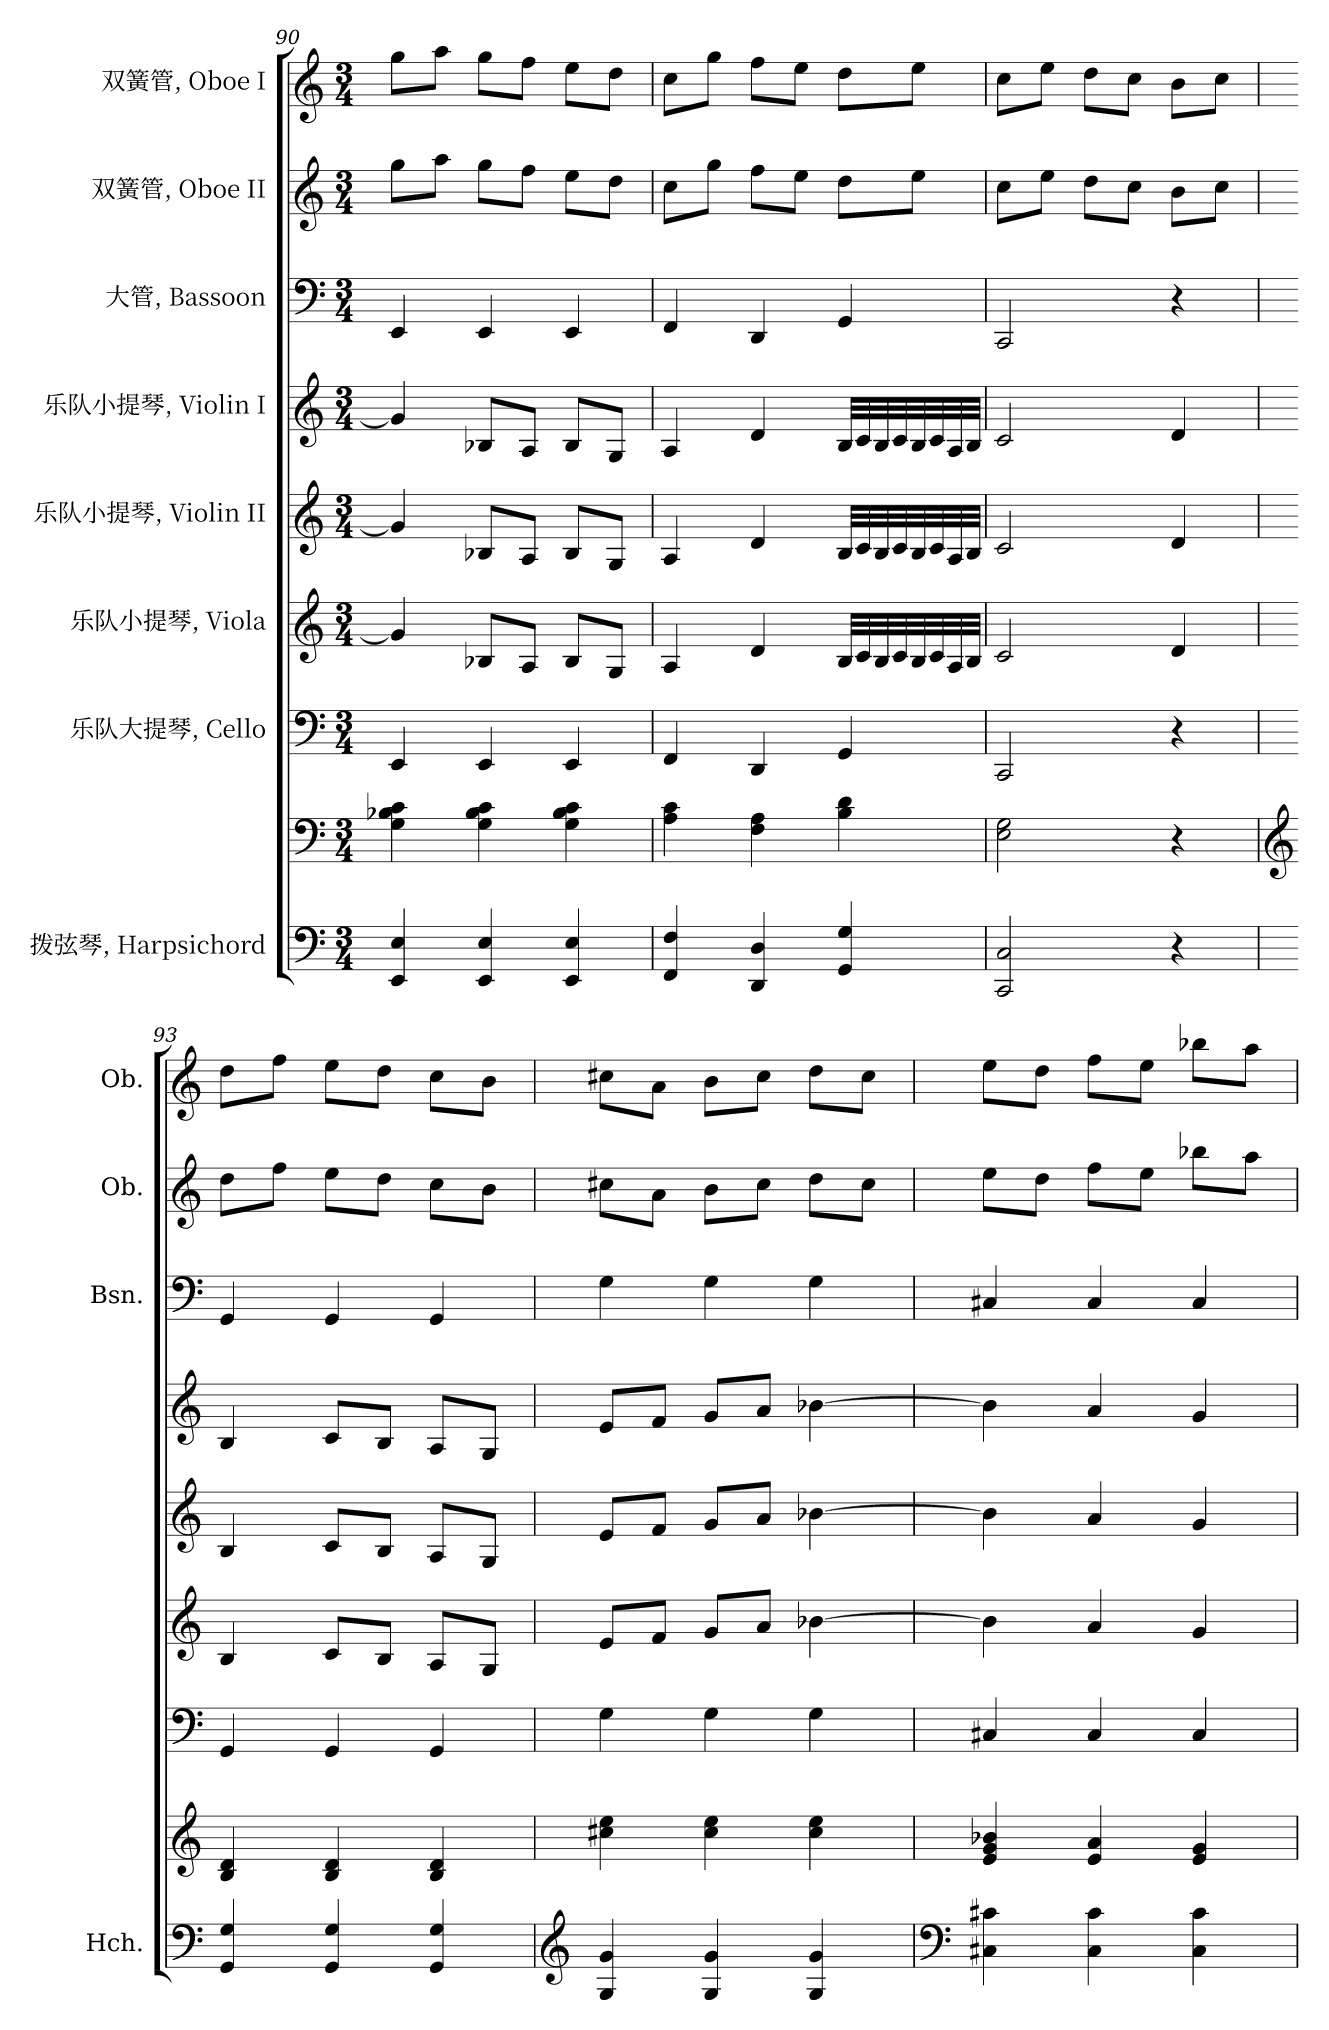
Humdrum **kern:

**kern	**kern	**kern	**kern	**kern	**kern	**kern	**kern	**kern
*part8	*part8	*part7	*part6	*part5	*part4	*part3	*part2	*part1
*staff9	*staff8	*staff7	*staff6	*staff5	*staff4	*staff3	*staff2	*staff1
*I"拨弦琴, Harpsichord	*	*I"乐队大提琴, Cello	*I"乐队小提琴, Viola	*I"乐队小提琴, Violin II	*I"乐队小提琴, Violin I	*I"大管, Bassoon	*I"双簧管, Oboe II	*I"双簧管, Oboe I
*I'Hch.	*	*	*	*	*	*I'Bsn.	*I'Ob.	*I'Ob.
*clefF4	*clefF4	*clefF4	*clefG2	*clefG2	*clefG2	*clefF4	*clefG2	*clefG2
*k[]	*k[]	*k[]	*k[]	*k[]	*k[]	*k[]	*k[]	*k[]
*M3/4	*M3/4	*M3/4	*M3/4	*M3/4	*M3/4	*M3/4	*M3/4	*M3/4
=90	=90	=90	=90	=90	=90	=90	=90	=90
4EE/ 4E/	4G\ 4B-X\ 4c\	4EE/	4g/]	4g/]	4g/]	4EE/	8gg\L	8gg\L
.	.	.	.	.	.	.	8aa\J	8aa\J
4EE/ 4E/	4G\ 4B-\ 4c\	4EE/	8B-X/L	8B-X/L	8B-X/L	4EE/	8gg\L	8gg\L
.	.	.	8A/J	8A/J	8A/J	.	8ff\J	8ff\J
4EE/ 4E/	4G\ 4B-\ 4c\	4EE/	8B-/L	8B-/L	8B-/L	4EE/	8ee\L	8ee\L
.	.	.	8G/J	8G/J	8G/J	.	8dd\J	8dd\J
=91	=91	=91	=91	=91	=91	=91	=91	=91
4FF/ 4F/	4A\ 4c\	4FF/	4A/	4A/	4A/	4FF/	8cc\L	8cc\L
.	.	.	.	.	.	.	8gg\J	8gg\J
4DD/ 4D/	4F\ 4A\	4DD/	4d/	4d/	4d/	4DD/	8ff\L	8ff\L
.	.	.	.	.	.	.	8ee\J	8ee\J
4GG/ 4G/	4B\ 4d\	4GG/	32B/LLL	32B/LLL	32B/LLL	4GG/	8dd\L	8dd\L
.	.	.	32c/	32c/	32c/	.	.	.
.	.	.	32B/	32B/	32B/	.	.	.
.	.	.	32c/	32c/	32c/	.	.	.
.	.	.	32B/	32B/	32B/	.	8ee\J	8ee\J
.	.	.	32c/	32c/	32c/	.	.	.
.	.	.	32A/	32A/	32A/	.	.	.
.	.	.	32B/JJJ	32B/JJJ	32B/JJJ	.	.	.
=92	=92	=92	=92	=92	=92	=92	=92	=92
2CC/ 2C/	2E\ 2G\	2CC/	2c/	2c/	2c/	2CC/	8cc\L	8cc\L
.	.	.	.	.	.	.	8ee\J	8ee\J
.	.	.	.	.	.	.	8dd\L	8dd\L
.	.	.	.	.	.	.	8cc\J	8cc\J
4r	4r	4r	4d/	4d/	4d/	4r	8b\L	8b\L
.	.	.	.	.	.	.	8cc\J	8cc\J
!!LO:PB:g=z
=93	=93	=93	=93	=93	=93	=93	=93	=93
*	*clefG2	*	*	*	*	*	*	*
4GG/ 4G/	4B/ 4d/	4GG/	4B/	4B/	4B/	4GG/	8dd\L	8dd\L
.	.	.	.	.	.	.	8ff\J	8ff\J
4GG/ 4G/	4B/ 4d/	4GG/	8c/L	8c/L	8c/L	4GG/	8ee\L	8ee\L
.	.	.	8B/J	8B/J	8B/J	.	8dd\J	8dd\J
4GG/ 4G/	4B/ 4d/	4GG/	8A/L	8A/L	8A/L	4GG/	8cc\L	8cc\L
.	.	.	8G/J	8G/J	8G/J	.	8b\J	8b\J
=94	=94	=94	=94	=94	=94	=94	=94	=94
*clefG2	*	*	*	*	*	*	*	*
4G/ 4g/	4cc#X\ 4ee\	4G\	8e/L	8e/L	8e/L	4G\	8cc#X\L	8cc#X\L
.	.	.	8f/J	8f/J	8f/J	.	8a\J	8a\J
4G/ 4g/	4cc#\ 4ee\	4G\	8g/L	8g/L	8g/L	4G\	8b\L	8b\L
.	.	.	8a/J	8a/J	8a/J	.	8cc#\J	8cc#\J
4G/ 4g/	4cc#\ 4ee\	4G\	[4b-X\	[4b-X\	[4b-X\	4G\	8dd\L	8dd\L
.	.	.	.	.	.	.	8cc#\J	8cc#\J
=95	=95	=95	=95	=95	=95	=95	=95	=95
*clefF4	*	*	*	*	*	*	*	*
4C#X\ 4c#X\	4e/ 4g/ 4b-X/	4C#X/	4b-\]	4b-\]	4b-\]	4C#X/	8ee\L	8ee\L
.	.	.	.	.	.	.	8dd\J	8dd\J
4C#\ 4c#\	4e/ 4a/	4C#/	4a/	4a/	4a/	4C#/	8ff\L	8ff\L
.	.	.	.	.	.	.	8ee\J	8ee\J
4C#\ 4c#\	4e/ 4g/	4C#/	4g/	4g/	4g/	4C#/	8bb-X\L	8bb-X\L
.	.	.	.	.	.	.	8aa\J	8aa\J
=	=	=	=	=	=	=	=	=
*-	*-	*-	*-	*-	*-	*-	*-	*-
